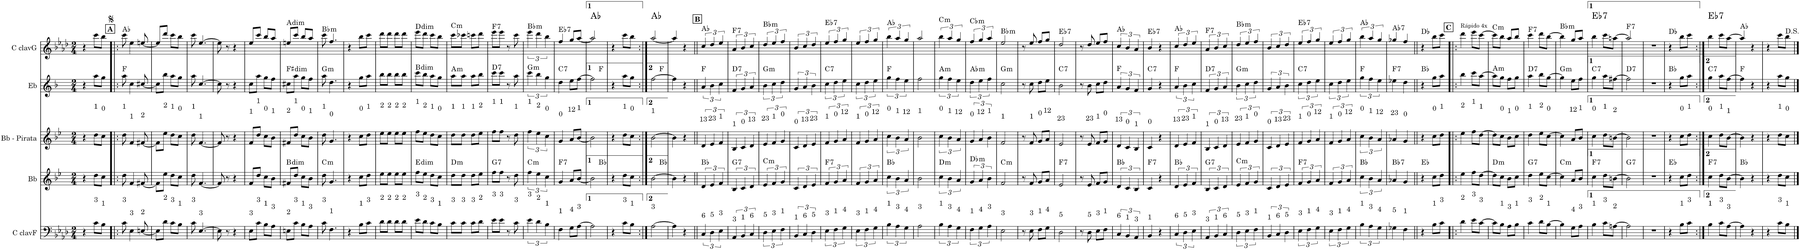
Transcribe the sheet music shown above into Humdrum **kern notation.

**kern	**kern	**harte	**kern	**kern	**harte	**kern	**harte
*part5	*part4	*part4	*part3	*part2	*part2	*part1	*part1
*staff5	*staff4	*	*staff3	*staff2	*	*staff1	*
*I"C clavF	*I"Bb	*	*I"Bb - Pirata	*I"Eb	*	*I"C clavG	*
*clefF4	*clefG2	*	*clefG2	*clefG2	*	*clefG2	*
*	*Trd1c2	*	*Trd1c2	*Trd5c9	*	*	*
*k[b-e-a-d-]	*k[b-e-]	*	*k[b-e-]	*k[b-]	*	*k[b-e-a-d-]	*
*A-:	*B-:	*	*B-:	*F:	*	*A-:	*
*M2/4	*M2/4	*	*M2/4	*M2/4	*	*M2/4	*
=1	=1	=1	=1	=1	=1	=1	=1
4r	4r	.	4r	4r	.	4r	.
8c\L	8dd\L	.	8dd\L	8aa\L	.	8ccc\L	.
8B-\J	8cc\J	.	8cc\J	8gg\J	.	8bb-\J	.
!!LO:REH:place=s1:a:B:cj:t=A
=2!|:	=2!|:	=2!|:	=2!|:	=2!|:	=2!|:	=2!|:	=2!|:
8c\	8dd\	.	8dd\	8aa\	F:maj	8ccc\	Ab:maj
4E-\	4f/	.	4f/	4cc\	.	4ee-\	.
[<8En/	[<8f#X/	.	[<8f#X/	[<8cc#X/	.	[<8een/	.
=3	=3	=3	=3	=3	=3	=3	=3
8E\L]	8f#\L]	.	8f#\L]	8cc#\L]	.	8ee/L]	.
8d-\J	8ee-\J	.	8ee-\J	8bb-\J	.	8ddd-/J	.
8c\L	8dd\L	.	8dd\L	8aa\L	.	8ccc\L	.
8B-\J	8cc\J	.	8cc\J	8gg\J	.	8bb-\J	.
=4	=4	=4	=4	=4	=4	=4	=4
8c\	8dd\	.	8dd\	8aa\	.	8ccc\	.
[4.E-/	[4.f/	.	[4.f/	[4.cc/	.	[4.ee-/	.
=5	=5	=5	=5	=5	=5	=5	=5
8E-\]	8f/]	.	8f/]	8cc\]	.	8ee-\]	.
8r	8r	.	8r	8r	.	8r	.
4r	4r	.	4r	4r	.	4r	.
=6	=6	=6	=6	=6	=6	=6	=6
8E-\L	8f/L	.	8f/L	8cc\L	.	8ee-/L	.
8c\J	8dd/J	.	8dd/J	8aa\J	.	8ccc/J	.
8B-\L	8cc\L	.	8cc\L	8gg\L	.	8bb-/L	.
8A-\J	8b-\J	.	8b-\J	8ff\J	.	8aa-/J	.
=7	=7	=7	=7	=7	=7	=7	=7
!	!	!LO:H:kt=dim	!	!	!LO:H:kt=dim	!	!LO:H:kt=dim
8En\L	8f#X/L	B:dim	8f#X/L	8cc#X\L	F#:dim	8een/L	A:dim
8c\J	8dd/J	.	8dd/J	8aa\J	.	8ccc/J	.
8B-\L	8cc\L	.	8cc\L	8gg\L	.	8bb-/L	.
8A-\J	8b-\J	.	8b-\J	8ff\J	.	8aa-/J	.
=8	=8	=8	=8	=8	=8	=8	=8
!	!	!LO:H:kt=m	!	!	!LO:H:kt=m	!	!LO:H:kt=m
8c\	8dd\	C:min	8dd\	8aa\	G:min	8ccc\	Bb:min
4.F\	4.g/	.	4.g/	4.dd\	.	4.ff/	.
=9	=9	=9	=9	=9	=9	=9	=9
4r	4r	.	4r	4r	.	4r	.
8B-\L	8cc\L	.	8cc\L	8gg\L	.	8bb-\L	.
8c\J	8dd\J	.	8dd\J	8aa\J	.	8ccc\J	.
=10	=10	=10	=10	=10	=10	=10	=10
8d-\L	8ee-\L	.	8ee-\L	8bb-\L	.	8ddd-\L	.
8d-\J	8ee-\J	.	8ee-\J	8bb-\J	.	8ddd-\J	.
8d-\L	8ee-\L	.	8ee-\L	8bb-\L	.	8ddd-\L	.
8d-\J	8ee-\J	.	8ee-\J	8bb-\J	.	8ddd-\J	.
=11	=11	=11	=11	=11	=11	=11	=11
!	!	!LO:H:kt=dim	!	!	!LO:H:kt=dim	!	!LO:H:kt=dim
8e-\L	8ff\L	E:dim	8ff\L	8ccc\L	B:dim	8eee-\L	D:dim
8d-\J	8ee-\J	.	8ee-\J	8bb-\J	.	8ddd-\J	.
8c\L	8dd\L	.	8dd\L	8aa\L	.	8ccc\L	.
8B-\J	8cc\J	.	8cc\J	8gg\J	.	8bb-\J	.
=12	=12	=12	=12	=12	=12	=12	=12
!	!	!LO:H:kt=m	!	!	!LO:H:kt=m	!	!LO:H:kt=m
8c\L	8dd\L	D:min	8dd\L	8aa\L	A:min	8ccc\L	C:min
8c\J	8dd\J	.	8dd\J	8aa\J	.	8ccc-X\J	.
8c\L	8dd\L	.	8dd\L	8aa\L	.	8cccn\L	.
8d-\J	8ee-\J	.	8ee-\J	8bb-\J	.	8ddd-\J	.
=13	=13	=13	=13	=13	=13	=13	=13
!	!	!LO:H:kt=7	!	!	!LO:H:kt=7	!	!LO:H:kt=7
8e-\L	8ff\L	G:7	8ff\L	8ccc\L	D:7	8eee-\L	F:7
8e-\J	8ff\J	.	8ff\J	8ccc\J	.	8eee-\J	.
8r	8r	.	8r	8r	.	8r	.
8c\	8dd\	.	8dd\	8aa\	.	8ccc\	.
=14	=14	=14	=14	=14	=14	=14	=14
!	!	!LO:H:kt=m	!	!	!LO:H:kt=m	!	!LO:H:kt=m
6e-\	6ff\	C:min	6ff\	6ccc\	G:min	6eee-\	Bb:min
6d-\	6ee-\	.	6ee-\	6bb-\	.	6ddd-\	.
6B-\	6cc\	.	6cc\	6gg\	.	6bb-\	.
=15	=15	=15	=15	=15	=15	=15	=15
!	!	!LO:H:kt=7	!	!	!LO:H:kt=7	!	!LO:H:kt=7
4F\	4g/	F:7	4g/	4dd\	C:7	4ff/	Eb:7
8G\L	8a/L	.	8a/L	8ee\L	.	8gg/L	.
[>8A-\J	[<8b-/J	.	[<8b-/J	[>8ff\J	.	[<8aa-/J	.
=16	=16	=16	=16	=16	=16	=16	=16
*	*^	*	*	*^	*	*	*
2A-\]	2b-\]	4ryy	.	2b-\]	2ff\]	4ryy	.	2aa-/]	Ab:maj
.	.	4ryy	Bb:maj	.	.	4ryy	F:maj	.	.
*	*v	*v	*	*	*v	*v	*	*	*
=17	=17	=17	=17	=17	=17	=17	=17
4r	4r	.	4r	4r	.	4r	.
8c\L	8dd\L	.	8dd\L	8aa\L	.	8ccc\L	.
8B-\J	8cc\J	.	8cc\J	8gg\J	.	8bb-\J	.
=18:|!	=18:|!	=18:|!	=18:|!	=18:|!	=18:|!	=18:|!	=18:|!
*	*^	*	*	*^	*	*	*
[>2A-\	[>2b-\	4ryy	.	[>2b-\	[>2ff\	4ryy	.	[<2aa-/	Ab:maj
.	.	4ryy	Bb:maj	.	.	4ryy	F:maj	.	.
*	*v	*v	*	*	*v	*v	*	*	*
=19	=19	=19	=19	=19	=19	=19	=19
4A-\]	4b-\]	.	4b-\]	4ff\]	.	4aa-/]	.
4r	4r	.	4r	4r	.	4r	.
!!LO:REH:place=s1:a:B:cj:t=B
=20||	=20||	=20||	=20||	=20||	=20||	=20||	=20||
6C/	6d/	Bb:maj	6d/	6a/	F:maj	6cc/	Ab:maj
6D-\	6e-/	.	6e-/	6b-\	.	6dd-/	.
6E-\	6f/	.	6f/	6cc\	.	6ee-/	.
=21	=21	=21	=21	=21	=21	=21	=21
!	!	!LO:H:kt=7	!	!	!LO:H:kt=7	!	!LO:H:kt=7
6AA-/	6B-/	G:7	6B-/	6f/	D:7	6a-/	F:7
6BB-/	6c/	.	6c/	6g/	.	6b-/	.
6C/	6d/	.	6d/	6a/	.	6cc/	.
=22	=22	=22	=22	=22	=22	=22	=22
!	!	!LO:H:kt=m	!	!	!LO:H:kt=m	!	!LO:H:kt=m
6D-\	6e-/	C:min	6e-/	6b-\	G:min	6dd-/	Bb:min
6E-\	6f/	.	6f/	6cc\	.	6ee-/	.
6F\	6g/	.	6g/	6dd\	.	6ff/	.
=23	=23	=23	=23	=23	=23	=23	=23
6BB-/	6c/	.	6c/	6g/	.	6b-/	.
6C/	6d/	.	6d/	6a/	.	6cc/	.
6D-\	6e-/	.	6e-/	6b-\	.	6dd-/	.
=24	=24	=24	=24	=24	=24	=24	=24
!	!	!LO:H:kt=7	!	!	!LO:H:kt=7	!	!LO:H:kt=7
6E-\	6f/	F:7	6f/	6cc\	C:7	6ee-/	Eb:7
6F\	6g/	.	6g/	6dd\	.	6ff/	.
6G\	6a/	.	6a/	6ee\	.	6gg/	.
=25	=25	=25	=25	=25	=25	=25	=25
6E-\	6f/	.	6f/	6cc\	.	6ee-/	.
6F\	6g/	.	6g/	6dd\	.	6ff/	.
6G\	6a/	.	6a/	6ee\	.	6gg/	.
=26	=26	=26	=26	=26	=26	=26	=26
6B-\	6cc\	Bb:maj	6cc\	6gg\	F:maj	6bb-\	Ab:maj
6A-\	6b-\	.	6b-\	6ff\	.	6aa-/	.
6G\	6a/	.	6a/	6ee\	.	6gg/	.
=27	=27	=27	=27	=27	=27	=27	=27
2A-\	2b-\	.	2b-\	2ff\	.	2aa-/	.
=28	=28	=28	=28	=28	=28	=28	=28
!	!	!LO:H:kt=m	!	!	!LO:H:kt=m	!	!LO:H:kt=m
6B-\	6cc\	D:min	6cc\	6gg\	A:min	6bb-\	C:min
6A-\	6b-\	.	6b-\	6ff\	.	6aa-/	.
6G\	6a/	.	6a/	6ee\	.	6gg/	.
=29	=29	=29	=29	=29	=29	=29	=29
!	!	!LO:H:kt=m	!	!	!LO:H:kt=m	!	!LO:H:kt=m
6F\	6g/	Db:min	6g/	6dd\	Ab:min	6ff/	Cb:min
6G\	6a/	.	6a/	6ee\	.	6gg/	.
6A-\	6b-\	.	6b-\	6ff\	.	6aa-/	.
=30	=30	=30	=30	=30	=30	=30	=30
!	!	!LO:H:kt=m	!	!	!LO:H:kt=m	!	!LO:H:kt=m
2E-\	2f/	C:min	2f/	2cc\	G:min	2ee-/	Bb:min
=31	=31	=31	=31	=31	=31	=31	=31
8r	8r	.	8r	8r	.	8r	.
8E-\	8f/	.	8f/	8cc\	.	8ee-/	.
8F\L	8g/L	.	8g/L	8dd\L	.	8ff/L	.
8G\J	8a/J	.	8a/J	8ee\J	.	8gg/J	.
=32	=32	=32	=32	=32	=32	=32	=32
!	!	!LO:H:kt=7	!	!	!LO:H:kt=7	!	!LO:H:kt=7
2D-\	2e-/	F:7	2e-/	2b-\	C:7	2dd-/	Eb:7
=33	=33	=33	=33	=33	=33	=33	=33
8r	8r	.	8r	8r	.	8r	.
8D-\	8e-/	.	8e-/	8b-\	.	8dd-/	.
8E-\L	8f/L	.	8f/L	8cc\L	.	8ee-/L	.
8F\J	8g/J	.	8g/J	8dd\J	.	8ff/J	.
=34	=34	=34	=34	=34	=34	=34	=34
6C/	6d/	Bb:maj	6d/	6a/	F:maj	6cc/	Ab:maj
6BB-/	6c/	.	6c/	6g/	.	6b-/	.
6AA-/	6B-/	.	6B-/	6f/	.	6a-/	.
=35	=35	=35	=35	=35	=35	=35	=35
!	!	!LO:H:kt=7	!	!	!LO:H:kt=7	!	!LO:H:kt=7
4BB-/	4c/	F:7	4c/	4g/	C:7	4b-/	Eb:7
4r	4r	.	4r	4r	.	4r	.
=36	=36	=36	=36	=36	=36	=36	=36
6C/	6d/	Bb:maj	6d/	6a/	F:maj	6cc/	Ab:maj
6D-\	6e-/	.	6e-/	6b-\	.	6dd-/	.
6E-\	6f/	.	6f/	6cc\	.	6ee-/	.
=37	=37	=37	=37	=37	=37	=37	=37
!	!	!LO:H:kt=7	!	!	!LO:H:kt=7	!	!LO:H:kt=7
6AA-/	6B-/	G:7	6B-/	6f/	D:7	6a-/	F:7
6BB-/	6c/	.	6c/	6g/	.	6b-/	.
6C/	6d/	.	6d/	6a/	.	6cc/	.
=38	=38	=38	=38	=38	=38	=38	=38
!	!	!LO:H:kt=m	!	!	!LO:H:kt=m	!	!LO:H:kt=m
6D-\	6e-/	C:min	6e-/	6b-\	G:min	6dd-/	Bb:min
6E-\	6f/	.	6f/	6cc\	.	6ee-/	.
6F\	6g/	.	6g/	6dd\	.	6ff/	.
=39	=39	=39	=39	=39	=39	=39	=39
6BB-/	6c/	.	6c/	6g/	.	6b-/	.
6C/	6d/	.	6d/	6a/	.	6cc/	.
6D-\	6e-/	.	6e-/	6b-\	.	6dd-/	.
=40	=40	=40	=40	=40	=40	=40	=40
!	!	!LO:H:kt=7	!	!	!LO:H:kt=7	!	!LO:H:kt=7
6E-\	6f/	F:7	6f/	6cc\	C:7	6ee-/	Eb:7
6F\	6g/	.	6g/	6dd\	.	6ff/	.
6G\	6a/	.	6a/	6ee\	.	6gg/	.
=41	=41	=41	=41	=41	=41	=41	=41
6E-\	6f/	.	6f/	6cc\	.	6ee-/	.
6F\	6g/	.	6g/	6dd\	.	6ff/	.
6G\	6a/	.	6a/	6ee\	.	6gg/	.
=42	=42	=42	=42	=42	=42	=42	=42
6B-\	6cc\	Bb:maj	6cc\	6gg\	F:maj	6bb-\	Ab:maj
6A-\	6b-\	.	6b-\	6ff\	.	6aa-/	.
6G\	6a/	.	6a/	6ee\	.	6gg/	.
=43	=43	=43	=43	=43	=43	=43	=43
!	!	!LO:H:kt=7	!	!	!LO:H:kt=7	!	!LO:H:kt=7
4G-X\	4a-X/	Bb:7	4a-X/	4ee-X\	F:7	4gg-X/	Ab:7
4F\	4g/	.	4g/	4dd\	.	4ff/	.
=44||	=44||	=44||	=44||	=44||	=44||	=44||	=44||
4r	4r	Eb:maj	4r	4r	Bb:maj	4r	Db:maj
8B-\L	8cc\L	.	8cc\L	8gg\L	.	8bb-\L	.
8c\J	8dd\J	.	8dd\J	8aa\J	.	8ccc\J	.
!!LO:REH:place=s1:a:B:cj:t=C
=45!|:	=45!|:	=45!|:	=45!|:	=45!|:	=45!|:	=45!|:	=45!|:
!	!	!	!	!	!	!LO:TX:a:t=Rápido 4x	!
4d-\	4ee-\	.	4ee-\	4bb-\	.	4ddd-\	.
8e-\L	8ff\L	.	8ff\L	8ccc\L	.	8eee-\L	.
[>8c\J	[>8dd\J	.	[>8dd\J	[>8aa\J	.	[>8ccc\J	.
=46	=46	=46	=46	=46	=46	=46	=46
!	!	!LO:H:kt=m	!	!	!LO:H:kt=m	!	!LO:H:kt=m
8c\L]	8dd\L]	D:min	8dd\L]	8aa\L]	A:min	8ccc\L]	C:min
8B-\J	8cc\J	.	8cc\J	8gg\J	.	8bb-\J	.
8A-\L	8b-\L	.	8b-\L	8ff\L	.	8aa-/L	.
8B-\J	8cc\J	.	8cc\J	8gg\J	.	8bb-/J	.
=47	=47	=47	=47	=47	=47	=47	=47
!	!	!LO:H:kt=7	!	!	!LO:H:kt=7	!	!LO:H:kt=7
4c\	4dd\	G:7	4dd\	4aa\	D:7	4ccc\	F:7
8d-\L	8ee-\L	.	8ee-\L	8bb-\L	.	8ddd-\L	.
[>8B-\J	[>8cc\J	.	[>8cc\J	[>8gg\J	.	[>8bb-\J	.
=48	=48	=48	=48	=48	=48	=48	=48
!	!	!LO:H:kt=m	!	!	!LO:H:kt=m	!	!LO:H:kt=m
4B-\]	4cc\]	C:min	4cc\]	4gg\]	G:min	4bb-\]	Bb:min
8G\L	8a/L	.	8a/L	8ee\L	.	8gg/L	.
8A-\J	8b-/J	.	8b-/J	8ff\J	.	8aa-/J	.
=49	=49	=49	=49	=49	=49	=49	=49
!	!	!LO:H:kt=7	!	!	!LO:H:kt=7	!	!LO:H:kt=7
4B-\	4cc\	F:7	4cc\	4gg\	C:7	4bb-\	Eb:7
8c\L	8dd\L	.	8dd\L	8aa\L	.	8ccc\L	.
[>8An\J	[>8bn\J	.	[>8bn\J	[>8ff#X\J	.	[>8aan\J	.
=50	=50	=50	=50	=50	=50	=50	=50
!	!	!LO:H:kt=7	!	!	!LO:H:kt=7	!	!LO:H:kt=7
2A\]	2b\]	G:7	2b\]	2ff#\]	D:7	2aa/]	F:7
=51	=51	=51	=51	=51	=51	=51	=51
2r	2r	.	2r	2r	.	2r	.
=52	=52	=52	=52	=52	=52	=52	=52
4r	4r	Eb:maj	4r	4r	Bb:maj	4r	Db:maj
8B-\L	8cc\L	.	8cc\L	8gg\L	.	8bb-\L	.
8c\J	8dd\J	.	8dd\J	8aa\J	.	8ccc\J	.
=53:|!	=53:|!	=53:|!	=53:|!	=53:|!	=53:|!	=53:|!	=53:|!
!	!	!LO:H:kt=7	!	!	!LO:H:kt=7	!	!LO:H:kt=7
4B-\	4cc\	F:7	4cc\	4gg\	C:7	4bb-\	Eb:7
8c\L	8dd\L	.	8dd\L	8aa\L	.	8ccc\L	.
[>8A-\J	[>8b-\J	.	[>8b-\J	[>8ff\J	.	[>8aa-\J	.
=54	=54	=54	=54	=54	=54	=54	=54
4A-\]	4b-\]	Bb:maj	4b-\]	4ff\]	F:maj	4aa-/]	Ab:maj
4r	4r	.	4r	4r	.	4r	.
=55	=55	=55	=55	=55	=55	=55	=55
4r	4r	.	4r	4r	.	4r	.
8c\L	8dd\L	.	8dd\L	8aa\L	.	8ccc\L	.
8B-\J	8cc\J	.	8cc\J	8gg\J	.	8bb-\J	.
==	==	==	==	==	==	==	==
*-	*-	*-	*-	*-	*-	*-	*-
